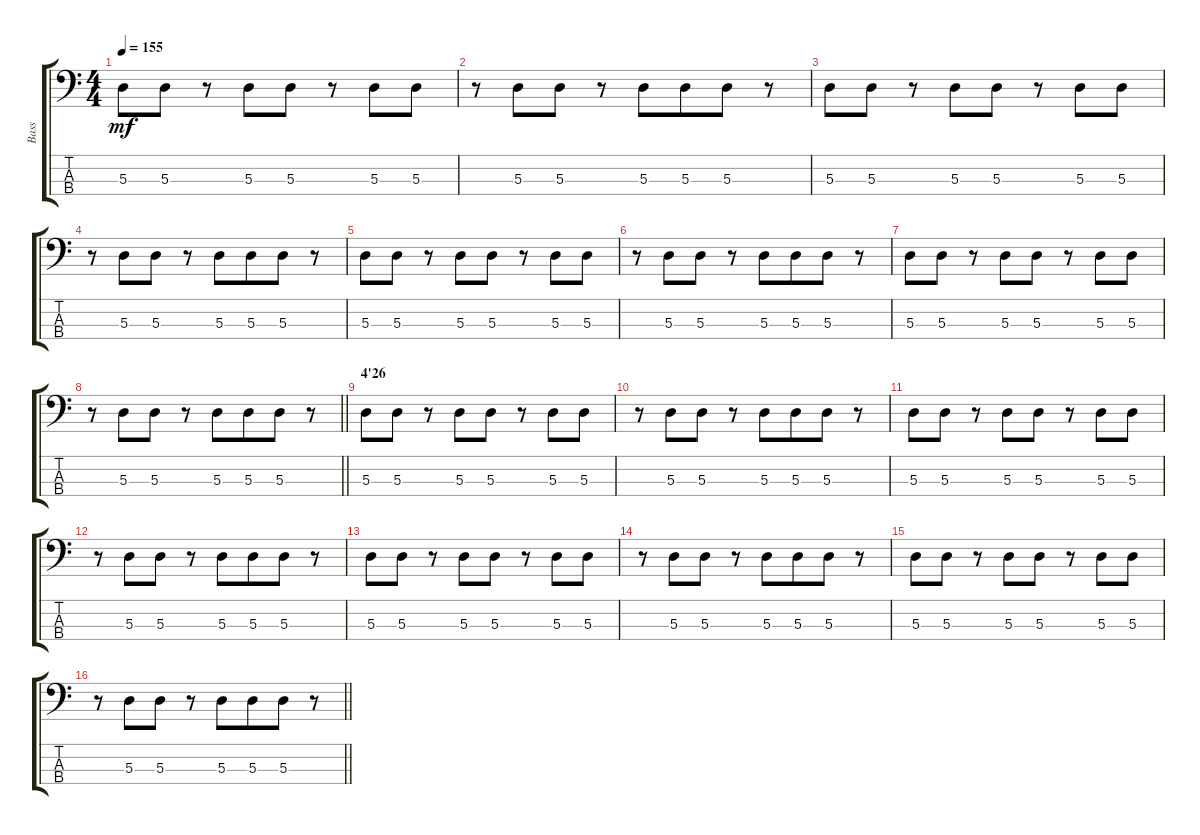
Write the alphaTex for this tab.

\track ("Bass" "Bass") {instrument electricbassfinger}
\staff {score tabs}
\tuning (G2 D2 A1 E1) {hide}
\ts (4 4)
\tempo 155
\clef f4
\ks c
5.3.8{dy mf} 5.3.8 r.8 5.3.8{beam merge} 5.3.8 r.8 5.3.8{beam merge} 5.3.8 |
r.8 5.3.8{beam merge} 5.3.8 r.8 5.3.8{beam merge} 5.3.8{beam merge} 5.3.8 r.8 |
5.3.8 5.3.8 r.8 5.3.8{beam merge} 5.3.8 r.8 5.3.8{beam merge} 5.3.8 |
r.8 5.3.8{beam merge} 5.3.8 r.8 5.3.8{beam merge} 5.3.8{beam merge} 5.3.8 r.8 |
5.3.8 5.3.8 r.8 5.3.8{beam merge} 5.3.8 r.8 5.3.8{beam merge} 5.3.8 |
r.8 5.3.8{beam merge} 5.3.8 r.8 5.3.8{beam merge} 5.3.8{beam merge} 5.3.8 r.8 |
5.3.8 5.3.8 r.8 5.3.8{beam merge} 5.3.8 r.8 5.3.8{beam merge} 5.3.8 |
\barLineRight lightlight
r.8 5.3.8{beam merge} 5.3.8 r.8 5.3.8{beam merge} 5.3.8{beam merge} 5.3.8 r.8 |
\section ("" "4'26")
5.3.8 5.3.8 r.8 5.3.8{beam merge} 5.3.8 r.8 5.3.8{beam merge} 5.3.8 |
r.8 5.3.8{beam merge} 5.3.8 r.8 5.3.8{beam merge} 5.3.8{beam merge} 5.3.8 r.8 |
5.3.8 5.3.8 r.8 5.3.8{beam merge} 5.3.8 r.8 5.3.8{beam merge} 5.3.8 |
r.8 5.3.8{beam merge} 5.3.8 r.8 5.3.8{beam merge} 5.3.8{beam merge} 5.3.8 r.8 |
5.3.8 5.3.8 r.8 5.3.8{beam merge} 5.3.8 r.8 5.3.8{beam merge} 5.3.8 |
r.8 5.3.8{beam merge} 5.3.8 r.8 5.3.8{beam merge} 5.3.8{beam merge} 5.3.8 r.8 |
5.3.8 5.3.8 r.8 5.3.8{beam merge} 5.3.8 r.8 5.3.8{beam merge} 5.3.8 |
\barLineRight lightlight
r.8 5.3.8{beam merge} 5.3.8 r.8 5.3.8{beam merge} 5.3.8{beam merge} 5.3.8 r.8
